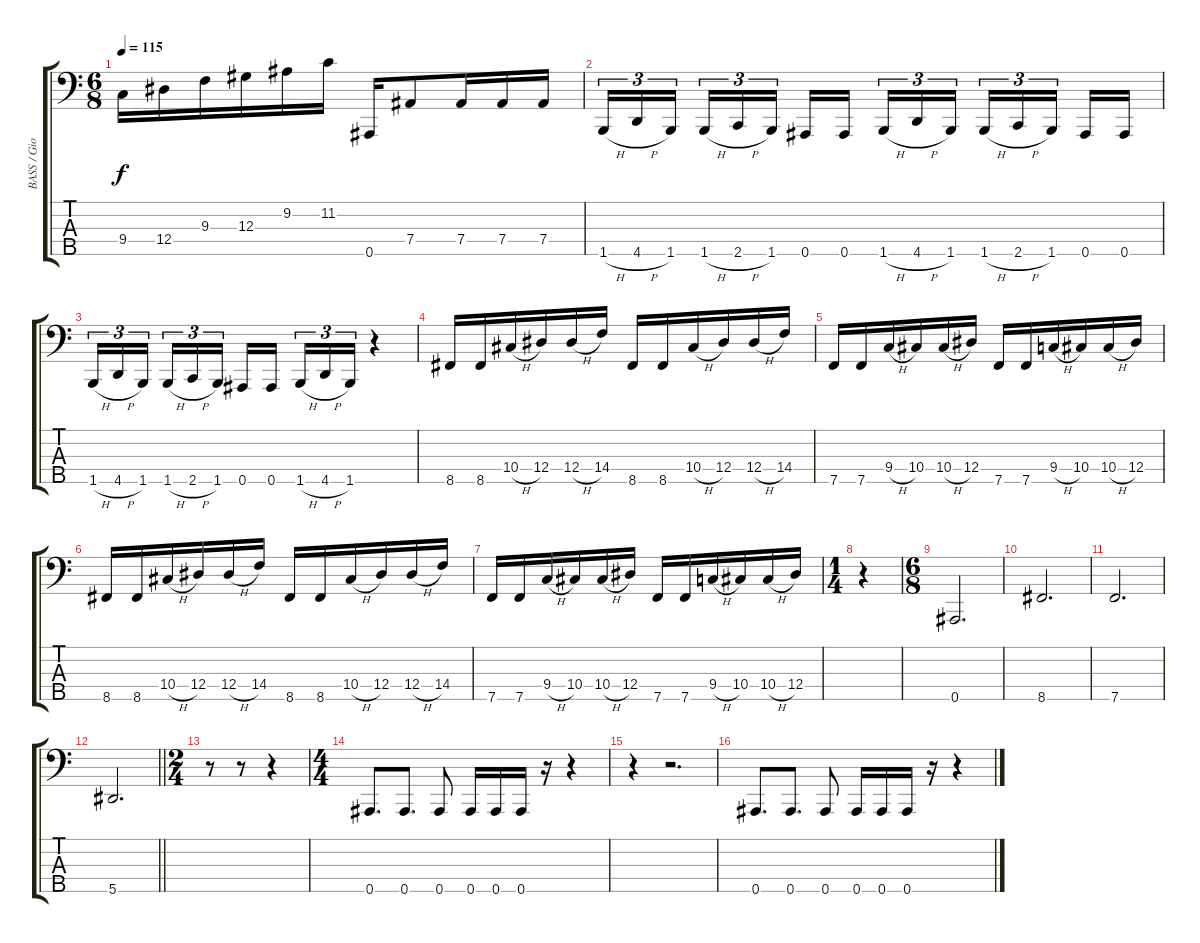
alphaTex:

\track ("BASS / Gio" "BASS / Gio") {instrument electricbasspick}
\staff {score tabs}
\tuning (Gb2 Db2 Ab1 Eb1 Bb0) {hide}
\voice
\ts (6 8)
\tempo 115
\clef f4
\ks c
9.4.16{dy f} 12.4.16 9.3.16 12.3.16 9.2.16 11.2.16 0.5.16 7.4.8 7.4.16 7.4.16 7.4.16 |
1.5{h}.16{tu (3 2)} 4.5{h}.16{tu (3 2)} 1.5.16{tu (3 2) beam splitsecondary} 1.5{h}.16{tu (3 2)} 2.5{h}.16{tu (3 2)} 1.5.16{tu (3 2) beam splitsecondary} 0.5.16 0.5.16 1.5{h}.16{tu (3 2)} 4.5{h}.16{tu (3 2)} 1.5.16{tu (3 2) beam splitsecondary} 1.5{h}.16{tu (3 2)} 2.5{h}.16{tu (3 2)} 1.5.16{tu (3 2) beam splitsecondary} 0.5.16 0.5.16 |
1.5{h}.16{tu (3 2)} 4.5{h}.16{tu (3 2)} 1.5.16{tu (3 2) beam splitsecondary} 1.5{h}.16{tu (3 2)} 2.5{h}.16{tu (3 2)} 1.5.16{tu (3 2) beam splitsecondary} 0.5.16 0.5.16 1.5{h}.16{tu (3 2)} 4.5{h}.16{tu (3 2)} 1.5.16{tu (3 2)} r.4 |
8.5.16 8.5.16 10.4{h}.16 12.4.16 12.4{h}.16 14.4.16 8.5.16 8.5.16 10.4{h}.16 12.4.16 12.4{h}.16 14.4.16 |
7.5.16 7.5.16 9.4{h}.16 10.4.16 10.4{h}.16 12.4.16 7.5.16 7.5.16 9.4{h}.16 10.4.16 10.4{h}.16 12.4.16 |
8.5.16 8.5.16 10.4{h}.16 12.4.16 12.4{h}.16 14.4.16 8.5.16 8.5.16 10.4{h}.16 12.4.16 12.4{h}.16 14.4.16 |
7.5.16 7.5.16 9.4{h}.16 10.4.16 10.4{h}.16 12.4.16 7.5.16 7.5.16 9.4{h}.16 10.4.16 10.4{h}.16 12.4.16 |
\ts (1 4)
r.4 |
\ts (6 8)
0.5.2{d} |
8.5.2{d} |
7.5.2{d} |
\barLineRight lightlight
5.5.2{d} |
\ts (2 4)
r.8 r.8 r.4 |
\ts (4 4)
0.5.8{d} 0.5.8{d} 0.5.8 0.5.16 0.5.16 0.5.16 r.16 r.4 |
r.4 r.2{d} |
0.5.8{d} 0.5.8{d} 0.5.8 0.5.16 0.5.16 0.5.16 r.16 r.4
\voice
\clef f4
\ottava regular
\simile none
\ks c
|
|
|
|
|
|
|
r.4 |
|
|
|
\barLineRight lightlight
|
|
|
|
